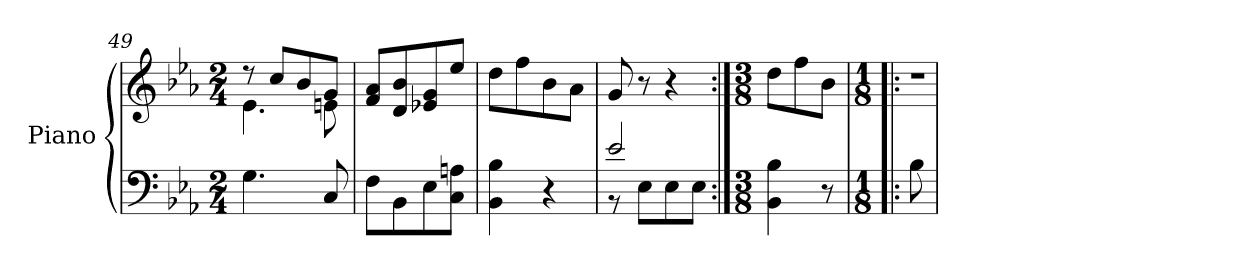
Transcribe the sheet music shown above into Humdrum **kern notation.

**kern	**kern
*part1	*part1
*staff2	*staff1
*I"Piano	*
*I'Pno	*
*clefF4	*clefG2
*k[b-e-a-]	*k[b-e-a-]
*M2/4	*M2/4
=49	=49
*	*^
4.G\	8r	4.e-\
.	8cc/L	.
.	8b-/	.
8C/	8g/J	8en\
*	*v	*v
=50	=50
8F\L	8f/ 8a-/L
8BB-\	8d/ 8b-/
8E-\	8e-X/ 8g/
8C\ 8An\J	8ee-/J
!!LO:LB:g=z
=51	=51
4BB-\ 4B-\	8dd\L
.	8ff\
4r	8b-\
.	8a-\J
=52	=52
*^	*
2e-/	8r	8g/
.	8E-\L	8r
.	8E-\	4r
.	8E-\J	.
*v	*v	*
=53:|!	=53:|!
*M3/8	*M3/8
4BB-\ 4B-\	8dd\L
.	8ff\
8r	8b-\J
=54!|:	=54!|:
*M1/8	*M1/8
8B-\	8r
=	=
*-	*-
